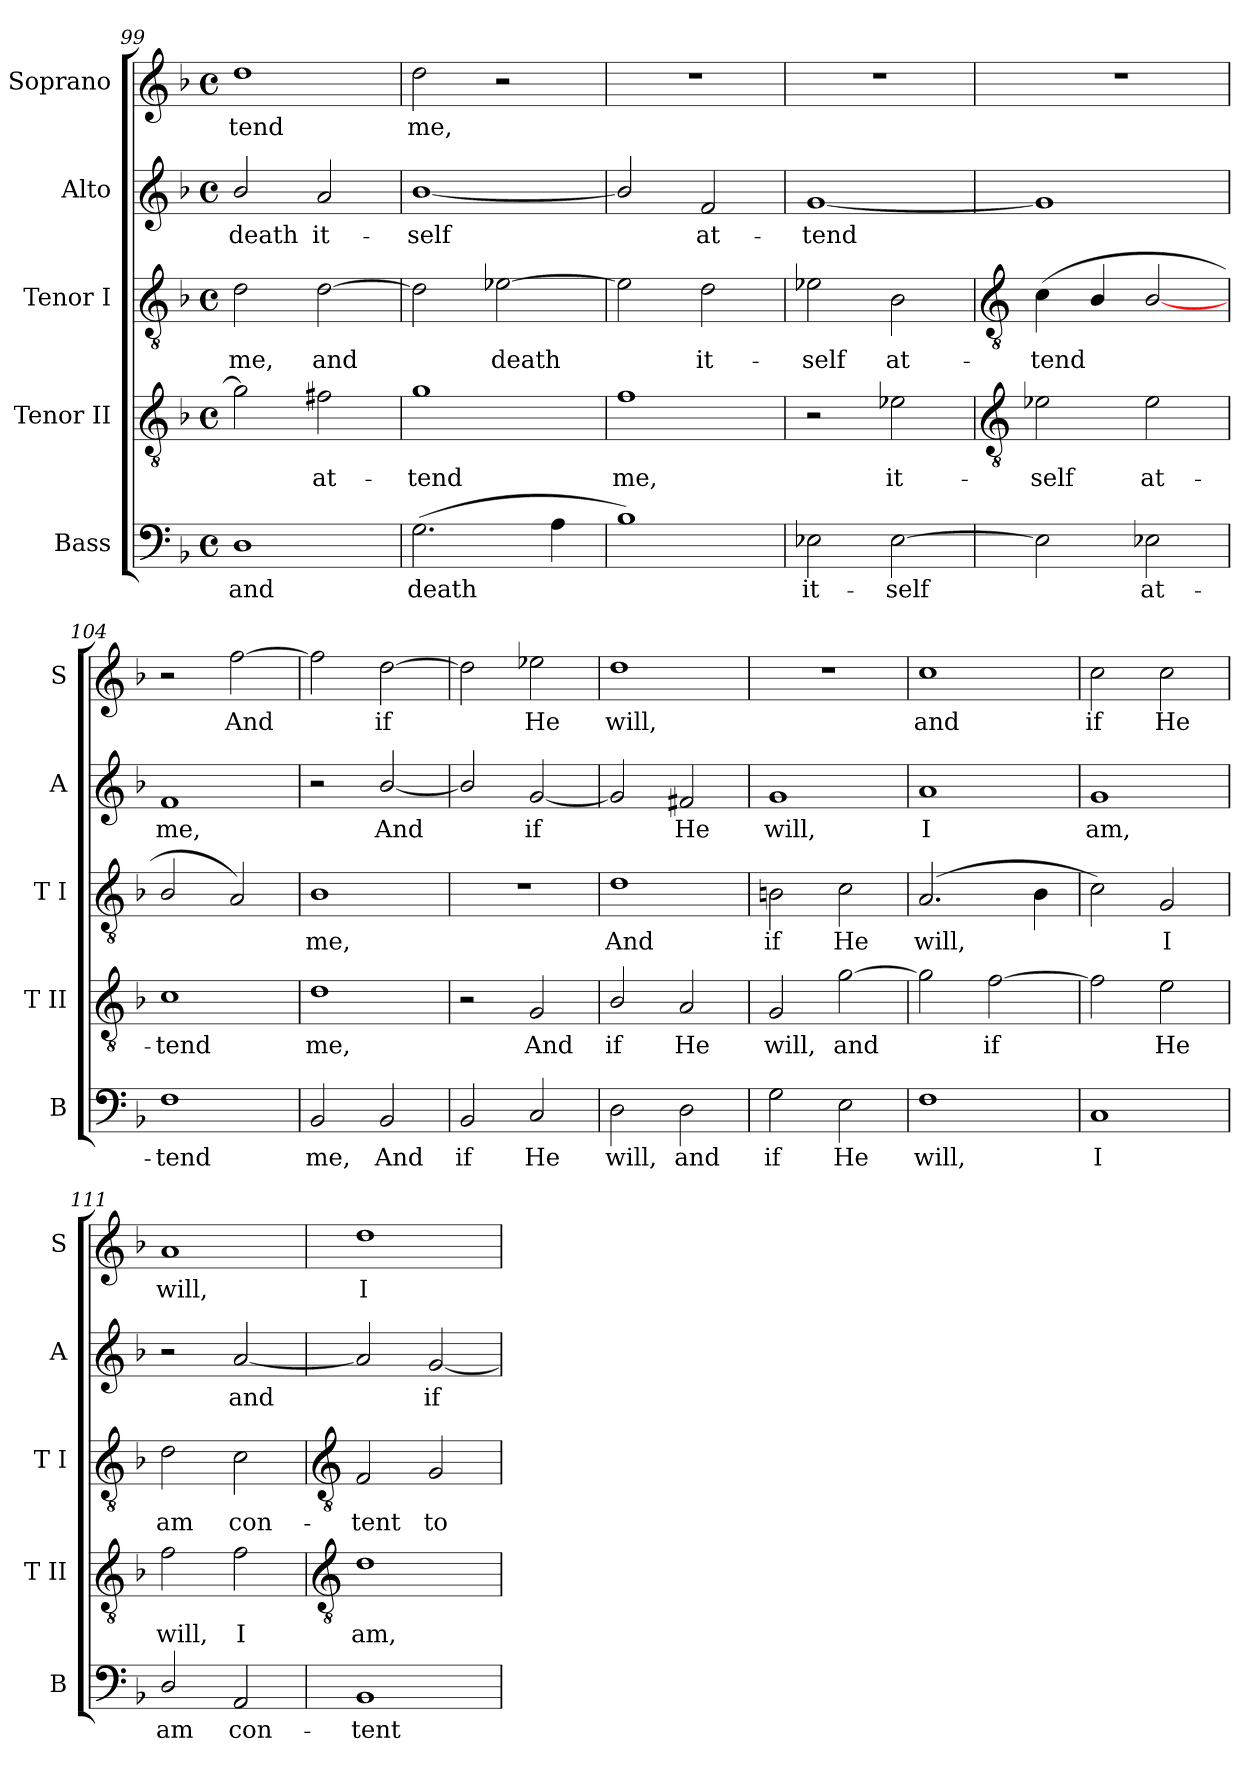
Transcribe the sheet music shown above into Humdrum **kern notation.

**kern	**text	**kern	**text	**kern	**text	**kern	**text	**kern	**text
*part5	*part5	*part4	*part4	*part3	*part3	*part2	*part2	*part1	*part1
*staff5	*staff5	*staff4	*staff4	*staff3	*staff3	*staff2	*staff2	*staff1	*staff1
*I"Bass	*	*I"Tenor II	*	*I"Tenor I	*	*I"Alto	*	*I"Soprano	*
*I'B	*	*I'T II	*	*I'T I	*	*I'A	*	*I'S	*
*clefF4	*	*clefGv2	*	*clefGv2	*	*clefG2	*	*clefG2	*
*k[b-]	*	*k[b-]	*	*k[b-]	*	*k[b-]	*	*k[b-]	*
*F:	*	*F:	*	*F:	*	*F:	*	*F:	*
*M4/4	*	*M4/4	*	*M4/4	*	*M4/4	*	*M4/4	*
*met(c)	*	*met(c)	*	*met(c)	*	*met(c)	*	*met(c)	*
=99	=99	=99	=99	=99	=99	=99	=99	=99	=99
!	!LO:LY:b	!	!	!	!LO:LY:b	!	!LO:LY:b	!	!LO:LY:b
1D	and	2g]	.	2d	me,	2b-/	death	1dd	-tend
!	!	!	!LO:LY:b	!	!LO:LY:b	!	!LO:LY:b	!	!
.	.	2f#X	at-	[2d	and	2a	it-	.	.
=100	=100	=100	=100	=100	=100	=100	=100	=100	=100
!	!LO:LY:b	!	!LO:LY:b	!	!	!	!LO:LY:b	!	!LO:LY:b
(>2.G	death	1g	-tend	2d]	.	[1b-/	-self	2dd	me,
!	!	!	!	!	!LO:LY:b	!	!	!	!
.	.	.	.	[2e-X	death	.	.	2r	.
4A	.	.	.	.	.	.	.	.	.
=101	=101	=101	=101	=101	=101	=101	=101	=101	=101
!	!	!	!LO:LY:b	!	!	!	!	!	!
1B-)	.	1f	me,	2e-]	.	2b-/]	.	1r	.
!	!	!	!	!	!LO:LY:b	!	!LO:LY:b	!	!
.	.	.	.	2d	it-	2f	at-	.	.
=102	=102	=102	=102	=102	=102	=102	=102	=102	=102
!	!LO:LY:b	!	!	!	!LO:LY:b	!	!LO:LY:b	!	!
2E-X	it-	2r	.	2e-X	-self	[1g	-tend	1r	.
!	!LO:LY:b	!	!LO:LY:b	!	!LO:LY:b	!	!	!	!
[2E-	-self	2e-X	it-	2B-	at-	.	.	.	.
!!LO:LB:g=z
=103	=103	=103	=103	=103	=103	=103	=103	=103	=103
*	*	*clefGv2	*	*clefGv2	*	*	*	*	*
!	!	!	!LO:LY:b	!	!LO:LY:b	!	!	!	!
2E-]	.	2e-X	-self	(<4c	-tend	1g]	.	1r	.
.	.	.	.	4B-/	.	.	.	.	.
!	!LO:LY:b	!	!LO:LY:b	!	!	!	!	!	!
2E-	at-	2e-	at-	[2B-/	.	.	.	.	.
=104	=104	=104	=104	=104	=104	=104	=104	=104	=104
!	!LO:LY:b	!	!LO:LY:b	!	!	!	!LO:LY:b	!	!
1F	-tend	1c	-tend	2B-/	.	1f	me,	2r	.
!	!	!	!	!	!	!	!	!	!LO:LY:b
.	.	.	.	2A)	.	.	.	[2ff	And
=105	=105	=105	=105	=105	=105	=105	=105	=105	=105
!	!LO:LY:b	!	!LO:LY:b	!	!LO:LY:b	!	!	!	!
2BB-	me,	1d	me,	1B-	me,	2r	.	2ff]	.
!	!LO:LY:b	!	!	!	!	!	!LO:LY:b	!	!LO:LY:b
2BB-	And	.	.	.	.	[2b-/	And	[2dd	if
=106	=106	=106	=106	=106	=106	=106	=106	=106	=106
!	!LO:LY:b	!	!	!	!	!	!	!	!
2BB-	if	2r	.	1r	.	2b-/]	.	2dd]	.
!	!LO:LY:b	!	!LO:LY:b	!	!	!	!LO:LY:b	!	!LO:LY:b
2C	He	2G	And	.	.	[2g	if	2ee-X	He
=107	=107	=107	=107	=107	=107	=107	=107	=107	=107
!	!LO:LY:b	!	!LO:LY:b	!	!LO:LY:b	!	!	!	!LO:LY:b
2D	will,	2B-/	if	1d	And	2g]	.	1dd	will,
!	!LO:LY:b	!	!LO:LY:b	!	!	!	!LO:LY:b	!	!
2D	and	2A	He	.	.	2f#X	He	.	.
=108	=108	=108	=108	=108	=108	=108	=108	=108	=108
!	!LO:LY:b	!	!LO:LY:b	!	!LO:LY:b	!	!LO:LY:b	!	!
2G	if	2G	will,	2Bn	if	1g	will,	1r	.
!	!LO:LY:b	!	!LO:LY:b	!	!LO:LY:b	!	!	!	!
2E	He	[2g	and	2c	He	.	.	.	.
=109	=109	=109	=109	=109	=109	=109	=109	=109	=109
!	!LO:LY:b	!	!	!	!LO:LY:b	!	!LO:LY:b	!	!LO:LY:b
1F	will,	2g]	.	(>2.A	will,	1a	I	1cc	and
!	!	!	!LO:LY:b	!	!	!	!	!	!
.	.	[2f	if	.	.	.	.	.	.
.	.	.	.	4B-	.	.	.	.	.
=110	=110	=110	=110	=110	=110	=110	=110	=110	=110
!	!LO:LY:b	!	!	!	!	!	!LO:LY:b	!	!LO:LY:b
1C	I	2f]	.	2c)	.	1g	am,	2cc	if
!	!	!	!LO:LY:b	!	!LO:LY:b	!	!	!	!LO:LY:b
.	.	2e	He	2G	I	.	.	2cc	He
=111	=111	=111	=111	=111	=111	=111	=111	=111	=111
!	!LO:LY:b	!	!LO:LY:b	!	!LO:LY:b	!	!	!	!LO:LY:b
2D/	am	2f	will,	2d	am	2r	.	1a	will,
!	!LO:LY:b	!	!LO:LY:b	!	!LO:LY:b	!	!LO:LY:b	!	!
2AA	con-	2f	I	2c	con-	[2a	and	.	.
!!LO:LB:g=z
=112	=112	=112	=112	=112	=112	=112	=112	=112	=112
*	*	*clefGv2	*	*clefGv2	*	*	*	*	*
!	!LO:LY:b	!	!LO:LY:b	!	!LO:LY:b	!	!	!	!LO:LY:b
1BB-	-tent	1d	am,	2F	-tent	2a]	.	1dd	I
!	!	!	!	!	!LO:LY:b	!	!LO:LY:b	!	!
.	.	.	.	2G	to	[2g	if	.	.
=	=	=	=	=	=	=	=	=	=
*-	*-	*-	*-	*-	*-	*-	*-	*-	*-
